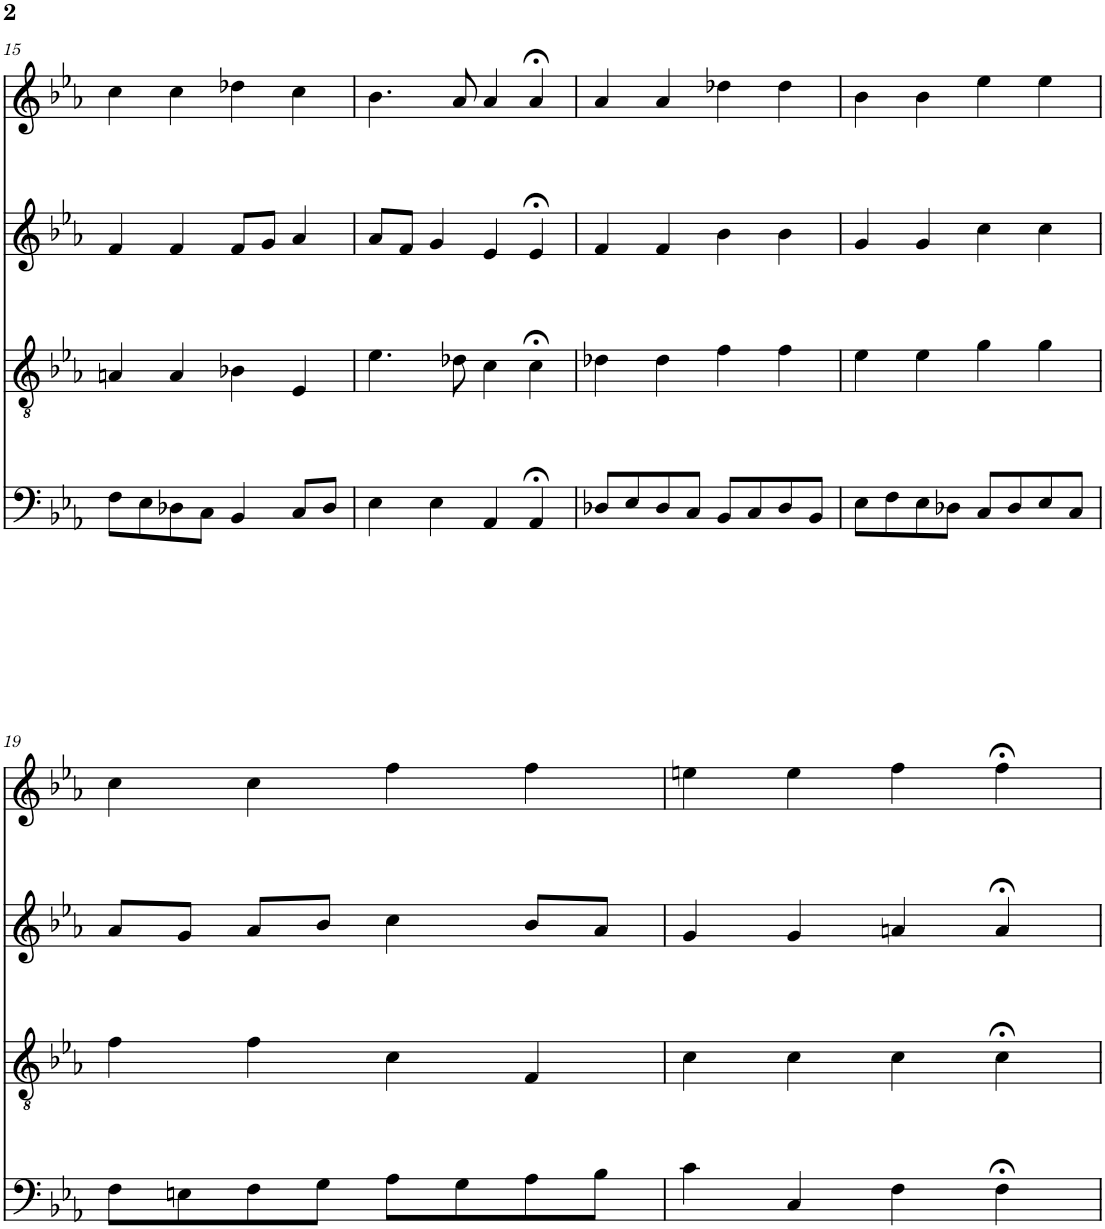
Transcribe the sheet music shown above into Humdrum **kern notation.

**kern	**kern	**kern	**kern
*part4	*part3	*part2	*part1
*staff4	*staff3	*staff2	*staff1
*I"bass	*I"tenor	*I"alto	*I"soprn
!!LO:PB:g=z
*clefF4	*clefGv2	*clefG2	*clefG2
*k[b-e-a-]	*k[b-e-a-]	*k[b-e-a-]	*k[b-e-a-]
*F:dor	*F:dor	*F:dor	*F:dor
*M4/4	*M4/4	*M4/4	*M4/4
=15	=15	=15	=15
8F\L	4An/	4f/	4cc\
8E-\	.	.	.
8D-X\	4A/	4f/	4cc\
8C\J	.	.	.
4BB-/	4B-X\	8f/L	4dd-X\
.	.	8g/J	.
8C/L	4E-/	4a-/	4cc\
8D-/J	.	.	.
=16	=16	=16	=16
4E-\	4.e-\	8a-/L	4.b-\
.	.	8f/J	.
4E-\	.	4g/	.
.	8d-X\	.	8a-/
4AA-/	4c\	4e-/	4a-/
4AA-;</	4c;<\	4e-;</	4a-;</
=17	=17	=17	=17
8D-X/L	4d-X\	4f/	4a-/
8E-/	.	.	.
8D-/	4d-\	4f/	4a-/
8C/J	.	.	.
8BB-/L	4f\	4b-\	4dd-X\
8C/	.	.	.
8D-/	4f\	4b-\	4dd-\
8BB-/J	.	.	.
=18	=18	=18	=18
8E-\L	4e-\	4g/	4b-\
8F\	.	.	.
8E-\	4e-\	4g/	4b-\
8D-X\J	.	.	.
8C/L	4g\	4cc\	4ee-\
8D-/	.	.	.
8E-/	4g\	4cc\	4ee-\
8C/J	.	.	.
!!LO:LB:g=z
=19	=19	=19	=19
8F\L	4f\	8a-/L	4cc\
8En\	.	8g/J	.
8F\	4f\	8a-/L	4cc\
8G\J	.	8b-/J	.
8A-\L	4c\	4cc\	4ff\
8G\	.	.	.
8A-\	4F/	8b-/L	4ff\
8B-\J	.	8a-/J	.
=20	=20	=20	=20
4c\	4c\	4g/	4een\
4C/	4c\	4g/	4ee\
4F\	4c\	4an/	4ff\
4F;<\	4c;<\	4a;</	4ff;<\
=	=	=	=
*-	*-	*-	*-
